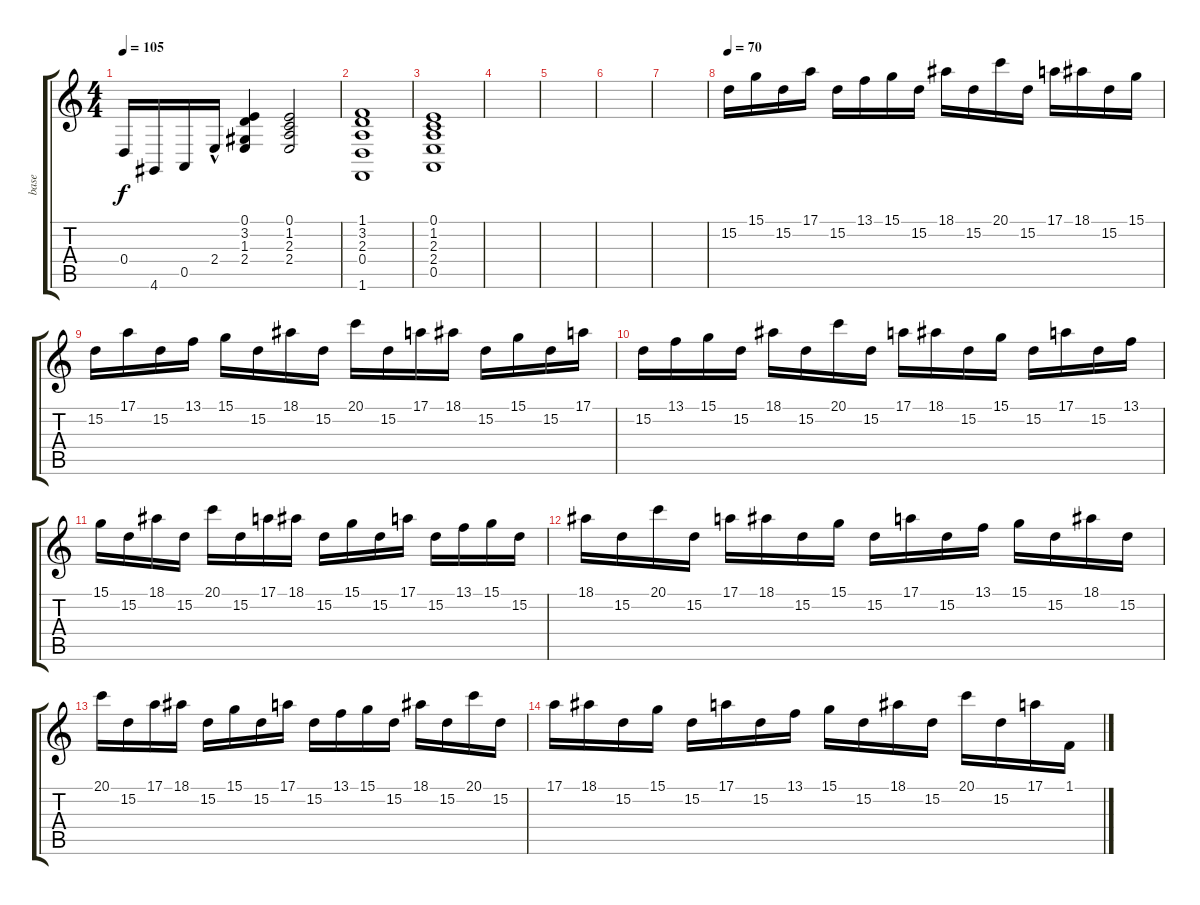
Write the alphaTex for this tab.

\track ("base" "base") {instrument synthstrings2}
\staff {score tabs}
\tuning (E4 B3 G3 D3 A2 E2) {hide}
\ts (4 4)
\tempo 105
\clef g2
\ks c
0.4.16{dy f} 4.6.16 0.5.16 2.4{hac}.16 (0.1 3.2 1.3 2.4).4 (0.1 1.2 2.3 2.4).2 |
(1.1 3.2 2.3 0.4 1.6).1 |
(0.1 1.2 2.3 2.4 0.5).1 |
|
|
|
|
\tempo 70
15.2.16 15.1.16 15.2.16 17.1.16 15.2.16 13.1.16 15.1.16 15.2.16 18.1.16 15.2.16 20.1.16 15.2.16 17.1.16 18.1.16 15.2.16 15.1.16 |
15.2.16 17.1.16 15.2.16 13.1.16 15.1.16 15.2.16 18.1.16 15.2.16 20.1.16 15.2.16 17.1.16 18.1.16 15.2.16 15.1.16 15.2.16 17.1.16 |
15.2.16 13.1.16 15.1.16 15.2.16 18.1.16 15.2.16 20.1.16 15.2.16 17.1.16 18.1.16 15.2.16 15.1.16 15.2.16 17.1.16 15.2.16 13.1.16 |
15.1.16 15.2.16 18.1.16 15.2.16 20.1.16 15.2.16 17.1.16 18.1.16 15.2.16 15.1.16 15.2.16 17.1.16 15.2.16 13.1.16 15.1.16 15.2.16 |
18.1.16 15.2.16 20.1.16 15.2.16 17.1.16 18.1.16 15.2.16 15.1.16 15.2.16 17.1.16 15.2.16 13.1.16 15.1.16 15.2.16 18.1.16 15.2.16 |
20.1.16{volume 7} 15.2.16 17.1.16 18.1.16 15.2.16 15.1.16 15.2.16 17.1.16 15.2.16 13.1.16 15.1.16 15.2.16 18.1.16 15.2.16 20.1.16 15.2.16 |
17.1.16 18.1.16 15.2.16 15.1.16 15.2.16 17.1.16 15.2.16 13.1.16 15.1.16 15.2.16 18.1.16 15.2.16 20.1.16 15.2.16 17.1.16 1.1.16
